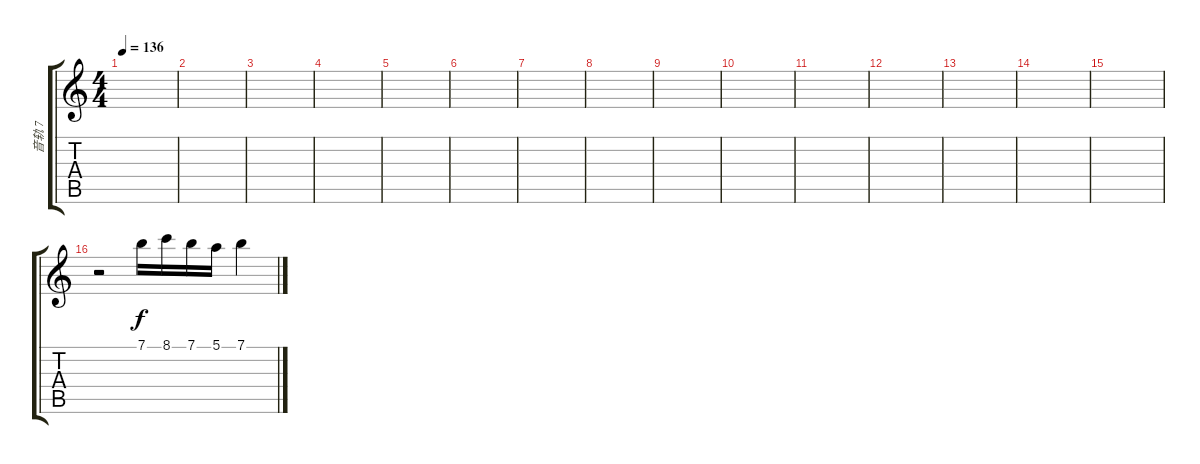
\track ("音轨 7" "音轨 7") {instrument acousticguitarsteel}
\staff {score tabs}
\tuning (E4 B3 G3 D3 A2 E2) {hide}
\ts (4 4)
\tempo 136
\clef g2
\ks c
|
|
|
|
|
|
|
|
|
|
|
|
|
|
|
r.2 7.1.16 8.1.16 7.1.16 5.1.16 7.1.4
